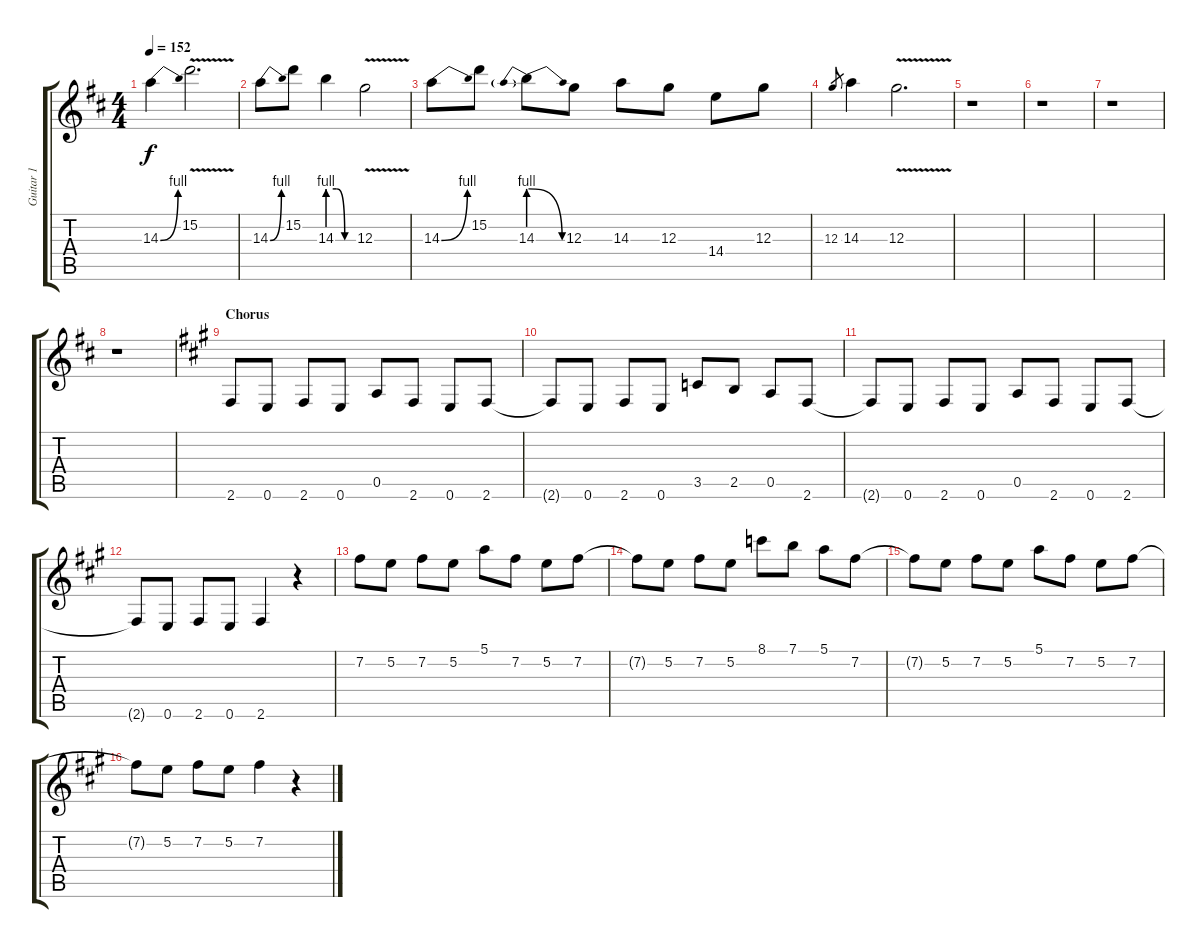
\track ("Guitar 1" "Guitar 1") {instrument overdrivenguitar}
\staff {score tabs}
\tuning (E4 B3 G3 D3 A2 E2) {hide}
\ts (4 4)
\tempo 152
\clef g2
\ks bminor
14.3{be (bend 0 0 60 4)}.4{dy f} 15.2{v}.2{d} |
14.3{be (bend 0 0 60 4)}.8 15.2.8 14.3{be (custom 0 4 20 4 40 0 60 0)}.4 12.3{v}.2 |
14.3{be (bend 0 0 60 4)}.8 15.2.8 14.3{be (prebendrelease 0 4 60 0)}.8 12.3.8 14.3.8 12.3.8 14.4.8 12.3.8 |
12.3.8{gr} 14.3.4 12.3{v}.2{d} |
r.1 |
r.1 |
r.1 |
r.1 |
\section ("" "Chorus")
\ks f#minor
2.6.8 0.6.8 2.6.8 0.6.8 0.5.8 2.6.8 0.6.8 2.6.8 |
2.6{t}.8 0.6.8 2.6.8 0.6.8 3.5.8 2.5.8 0.5.8 2.6.8 |
2.6{t}.8 0.6.8 2.6.8 0.6.8 0.5.8 2.6.8 0.6.8 2.6.8 |
2.6{t}.8 0.6.8 2.6.8 0.6.8 2.6.4 r.4 |
7.2.8{volume 12} 5.2.8 7.2.8 5.2.8 5.1.8 7.2.8 5.2.8 7.2.8 |
7.2{t}.8 5.2.8 7.2.8 5.2.8 8.1.8 7.1.8 5.1.8 7.2.8 |
7.2{t}.8 5.2.8 7.2.8 5.2.8 5.1.8 7.2.8 5.2.8 7.2.8 |
7.2{t}.8 5.2.8 7.2.8 5.2.8 7.2.4 r.4
